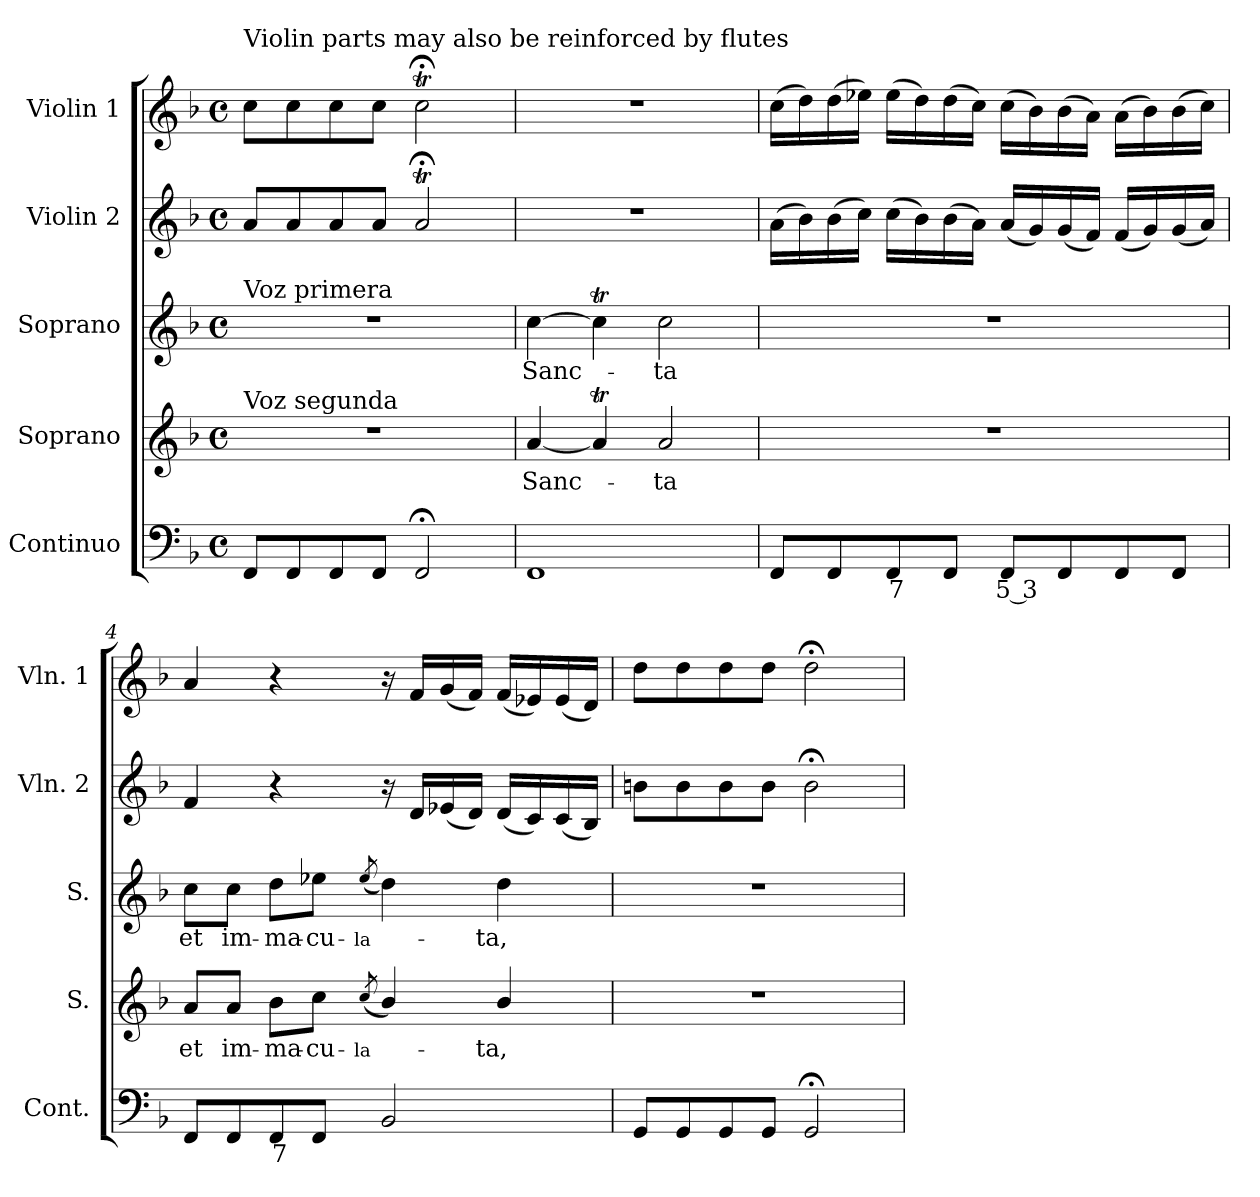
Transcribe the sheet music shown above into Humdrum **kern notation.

**kern	**text	**kern	**text	**kern	**text	**kern	**kern
*part5	*part5	*part4	*part4	*part3	*part3	*part2	*part1
*staff5	*staff5	*staff4	*staff4	*staff3	*staff3	*staff2	*staff1
*I"Continuo	*	*I"Soprano	*	*I"Soprano	*	*I"Violin 2	*I"Violin 1
*I'Cont.	*	*I'S.	*	*I'S.	*	*I'Vln. 2	*I'Vln. 1
!!LO:PB:g=z
*clefF4	*	*clefG2	*	*clefG2	*	*clefG2	*clefG2
*k[b-]	*	*k[b-]	*	*k[b-]	*	*k[b-]	*k[b-]
*F:	*	*F:	*	*F:	*	*F:	*F:
*M4/4	*	*M4/4	*	*M4/4	*	*M4/4	*M4/4
*met(c)	*	*met(c)	*	*met(c)	*	*met(c)	*met(c)
=1	=1	=1	=1	=1	=1	=1	=1
!	!	!	!	!	!	!	!LO:TX:a:t=Violin parts may also be reinforced by flutes
!	!	!	!	!LO:TX:a:t=Voz primera	!	!	!
!	!	!LO:TX:a:t=Voz segunda	!	!	!	!	!
8FFi/L	.	1r	.	1r	.	8ai/L	8cci\L
8FFi/	.	.	.	.	.	8ai/	8cci\
8FFi/	.	.	.	.	.	8ai/	8cci\
8FFi/J	.	.	.	.	.	8ai/J	8cci\J
2FF;i/	.	.	.	.	.	2a;ti/	2cc;Ti\
=2	=2	=2	=2	=2	=2	=2	=2
!	!	!	!LO:LY:b:color=#000000	!	!	!	!
!	!	!	!	!	!LO:LY:b:color=#000000	!	!
1FFi	.	[4ai/	Sanc-	[4cci\	Sanc-	1r	1r
.	.	4ati/]	.	4ccTi\]	.	.	.
!	!	!	!LO:LY:b:color=#000000	!	!	!	!
!	!	!	!	!	!LO:LY:b:color=#000000	!	!
.	.	2ai/	-ta	2cci\	-ta	.	.
=3	=3	=3	=3	=3	=3	=3	=3
8FFi/L	.	1r	.	1r	.	(16ai\LL	(16cci\LL
.	.	.	.	.	.	16b-i\)	16ddi\)
8FFi/	.	.	.	.	.	(16b-i\	(16ddi\
.	.	.	.	.	.	16cci\JJ)	16ee-Xi\JJ)
!	!LO:LY:b:color=#000000	!	!	!	!	!	!
8FFi/	7	.	.	.	.	(16cci\LL	(16ee-i\LL
.	.	.	.	.	.	16b-i\)	16ddi\)
8FFi/J	.	.	.	.	.	(16b-i\	(16ddi\
.	.	.	.	.	.	16ai\JJ)	16cci\JJ)
!	!LO:LY:b:color=#000000	!	!	!	!	!	!
8FFi/L	5 3	.	.	.	.	(16ai/LL	(16cci\LL
.	.	.	.	.	.	16gi/)	16b-i\)
8FFi/	.	.	.	.	.	(16gi/	(16b-i\
.	.	.	.	.	.	16fi/JJ)	16ai\JJ)
8FFi/	.	.	.	.	.	(16fi/LL	(16ai\LL
.	.	.	.	.	.	16gi/)	16b-i\)
8FFi/J	.	.	.	.	.	(16gi/	(16b-i\
.	.	.	.	.	.	16ai/JJ)	16cci\JJ)
=4	=4	=4	=4	=4	=4	=4	=4
!	!	!	!LO:LY:b:color=#000000	!	!	!	!
!	!	!	!	!	!LO:LY:b:color=#000000	!	!
8FFi/L	.	8ai/L	et	8cci\L	et	4fi/	4ai/
!	!	!	!LO:LY:b:color=#000000	!	!	!	!
!	!	!	!	!	!LO:LY:b:color=#000000	!	!
8FFi/	.	8ai/J	im-	8cci\J	im-	.	.
!	!LO:LY:b:color=#000000	!	!	!	!	!	!
!	!	!	!LO:LY:b:color=#000000	!	!	!	!
!	!	!	!	!	!LO:LY:b:color=#000000	!	!
8FFi/	7	8b-i\L	-ma-	8ddi\L	-ma-	4r	4r
!	!	!	!LO:LY:b:color=#000000	!	!	!	!
!	!	!	!	!	!LO:LY:b:color=#000000	!	!
8FFi/J	.	8cci\J	-cu-	8ee-Xi\J	-cu-	.	.
!	!	!	!	!	!LO:LY:b:color=#000000	!	!
!	!	!	!LO:LY:b:color=#000000	!	!	!	!
.	.	(8qcci/	-la-	(8qee-i/	-la-	.	.
2BB-i/	.	4b-i/)	.	4ddi\)	.	16r	16r
.	.	.	.	.	.	16di/LL	16fi/LL
.	.	.	.	.	.	(16e-Xi/	(16gi/
.	.	.	.	.	.	16di/JJ)	16fi/JJ)
!	!	!	!LO:LY:b:color=#000000	!	!	!	!
!	!	!	!	!	!LO:LY:b:color=#000000	!	!
.	.	4b-i/	-ta,	4ddi\	-ta,	(16di/LL	(16fi/LL
.	.	.	.	.	.	16ci/)	16e-Xi/)
.	.	.	.	.	.	(16ci/	(16e-i/
.	.	.	.	.	.	16B-i/JJ)	16di/JJ)
=5	=5	=5	=5	=5	=5	=5	=5
8GGi/L	.	1r	.	1r	.	8bni\L	8ddi\L
8GGi/	.	.	.	.	.	8bi\	8ddi\
8GGi/	.	.	.	.	.	8bi\	8ddi\
8GGi/J	.	.	.	.	.	8bi\J	8ddi\J
2GG;i/	.	.	.	.	.	2b;i\	2dd;i\
=	=	=	=	=	=	=	=
*-	*-	*-	*-	*-	*-	*-	*-
